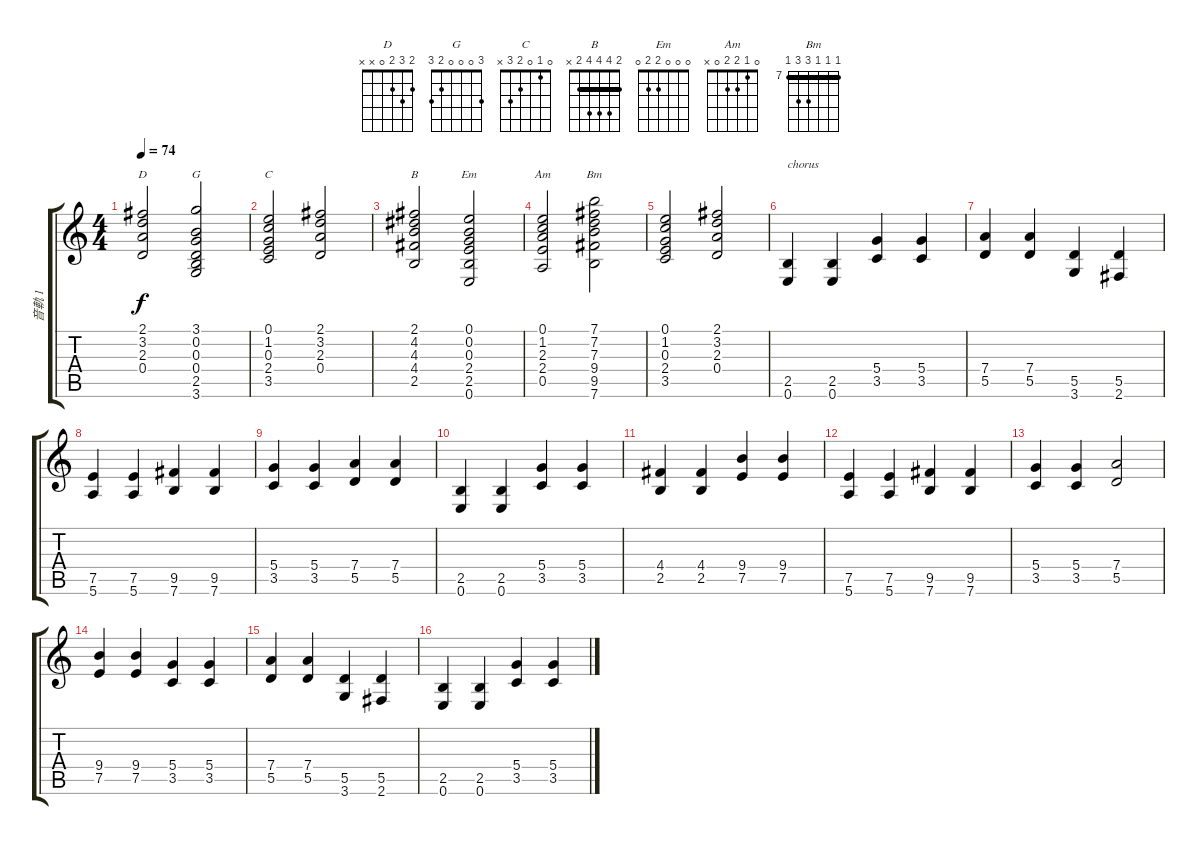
\track ("音軌 1" "音軌 1") {instrument electricguitarjazz}
\staff {score tabs}
\tuning (E4 B3 G3 D3 A2 E2) {hide}
\chord ("D" 2 3 2 0 x x)
\chord ("G" 3 0 0 0 2 3)
\chord ("C" 0 1 0 2 3 x)
\chord ("B" 2 4 4 4 2 x) {barre 2}
\chord ("Em" 0 0 0 2 2 0)
\chord ("Am" 0 1 2 2 0 x)
\chord ("Bm" 7 7 7 9 9 7) {firstfret 7 barre 7}
\ts (4 4)
\tempo 74
\clef g2
\ks c
(2.1 3.2 2.3 0.4).2{ch "D" dy f} (3.1 0.2 0.3 0.4 2.5 3.6).2{ch "G"} |
(0.1 1.2 0.3 2.4 3.5).2{ch "C"} (2.1 3.2 2.3 0.4).2 |
(2.1 4.2 4.3 4.4 2.5).2{ch "B"} (0.1 0.2 0.3 2.4 2.5 0.6).2{ch "Em"} |
(0.1 1.2 2.3 2.4 0.5).2{ch "Am"} (7.1 7.2 7.3 9.4 9.5 7.6).2{ch "Bm"} |
(0.1 1.2 0.3 2.4 3.5).2 (2.1 3.2 2.3 0.4).2 |
(2.5 0.6).4{txt "chorus" instrument overdrivenguitar} (2.5 0.6).4 (5.4 3.5).4 (5.4 3.5).4 |
(7.4 5.5).4 (7.4 5.5).4 (5.5 3.6).4 (5.5 2.6).4 |
(7.5 5.6).4 (7.5 5.6).4 (9.5 7.6).4 (9.5 7.6).4 |
(5.4 3.5).4 (5.4 3.5).4 (7.4 5.5).4 (7.4 5.5).4 |
(2.5 0.6).4 (2.5 0.6).4 (5.4 3.5).4 (5.4 3.5).4 |
(4.4 2.5).4 (4.4 2.5).4 (9.4 7.5).4 (9.4 7.5).4 |
(7.5 5.6).4 (7.5 5.6).4 (9.5 7.6).4 (9.5 7.6).4 |
(5.4 3.5).4 (5.4 3.5).4 (7.4 5.5).2 |
(9.4 7.5).4 (9.4 7.5).4 (5.4 3.5).4 (5.4 3.5).4 |
(7.4 5.5).4 (7.4 5.5).4 (5.5 3.6).4 (5.5 2.6).4 |
(2.5 0.6).4 (2.5 0.6).4 (5.4 3.5).4 (5.4 3.5).4
